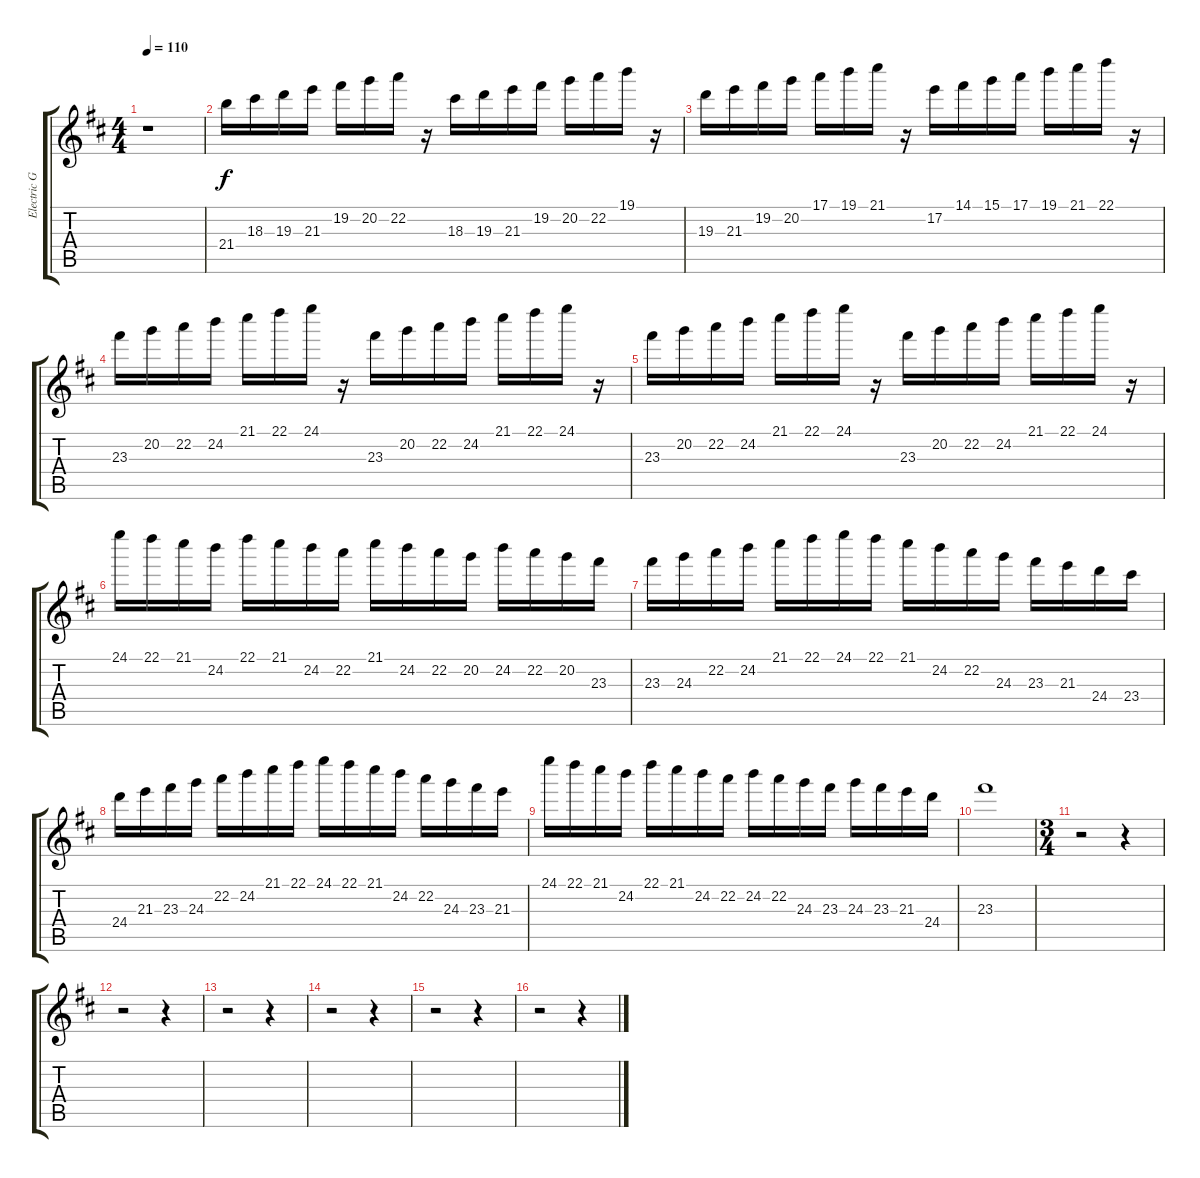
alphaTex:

\track ("Electric Guitar" "Electric G") {instrument overdrivenguitar}
\staff {score tabs}
\tuning (E4 B3 G3 D3 A2 E2) {hide}
\ts (4 4)
\tempo 110
\clef g2
\ks d
r.1{dy f} |
21.4.16 18.3.16 19.3.16 21.3.16 19.2.16 20.2.16 22.2.16 r.16 18.3.16 19.3.16 21.3.16 19.2.16 20.2.16 22.2.16 19.1.16 r.16 |
19.3.16 21.3.16 19.2.16 20.2.16 17.1.16 19.1.16 21.1.16 r.16 17.2.16 14.1.16 15.1.16 17.1.16 19.1.16 21.1.16 22.1.16 r.16 |
23.3.16 20.2.16 22.2.16 24.2.16 21.1.16 22.1.16 24.1.16 r.16 23.3.16 20.2.16 22.2.16 24.2.16 21.1.16 22.1.16 24.1.16 r.16 |
23.3.16 20.2.16 22.2.16 24.2.16 21.1.16 22.1.16 24.1.16 r.16 23.3.16 20.2.16 22.2.16 24.2.16 21.1.16 22.1.16 24.1.16 r.16 |
24.1.16 22.1.16 21.1.16 24.2.16 22.1.16 21.1.16 24.2.16 22.2.16 21.1.16 24.2.16 22.2.16 20.2.16 24.2.16 22.2.16 20.2.16 23.3.16 |
23.3.16 24.3.16 22.2.16 24.2.16 21.1.16 22.1.16 24.1.16 22.1.16 21.1.16 24.2.16 22.2.16 24.3.16 23.3.16 21.3.16 24.4.16 23.4.16 |
24.4.16 21.3.16 23.3.16 24.3.16 22.2.16 24.2.16 21.1.16 22.1.16 24.1.16 22.1.16 21.1.16 24.2.16 22.2.16 24.3.16 23.3.16 21.3.16 |
24.1.16 22.1.16 21.1.16 24.2.16 22.1.16 21.1.16 24.2.16 22.2.16 24.2.16 22.2.16 24.3.16 23.3.16 24.3.16 23.3.16 21.3.16 24.4.16 |
23.3.1 |
\ts (3 4)
r.2 r.4 |
r.2 r.4 |
r.2 r.4 |
r.2 r.4 |
r.2 r.4 |
r.2 r.4
